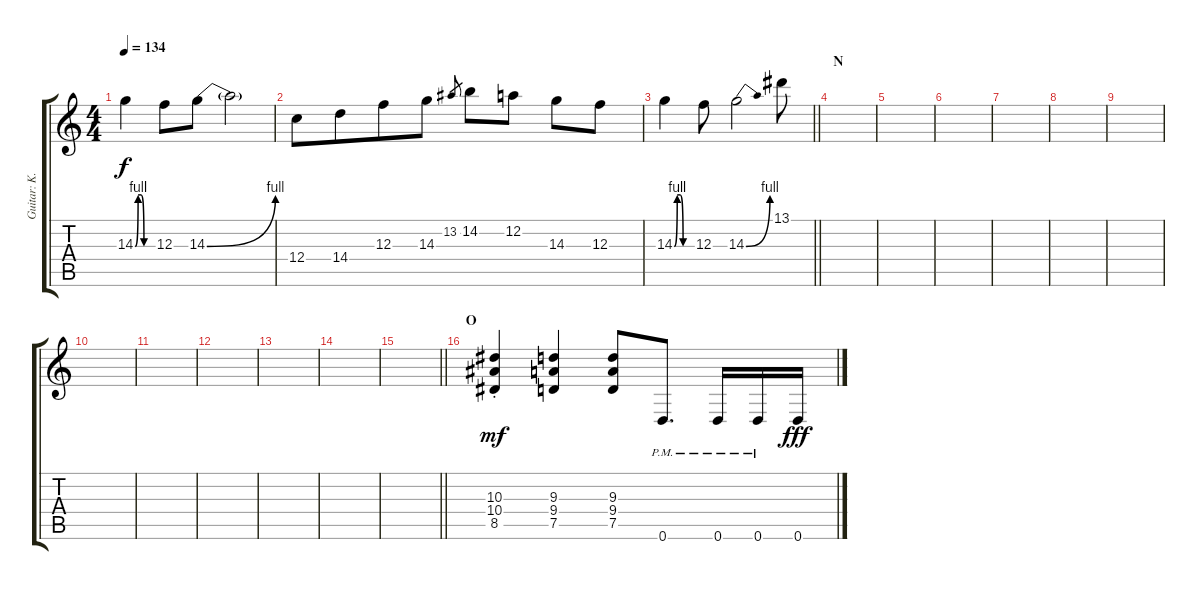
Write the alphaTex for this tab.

\track ("Guitar: K.K." "Guitar: K.") {instrument distortionguitar}
\staff {score tabs}
\tuning (D4 A3 F3 C3 G2 D2) {hide}
\ts (4 4)
\tempo 134
\clef g2
\ks c
14.3{be (custom 0 0 10 4 20 4 30 0 60 0)}.4{dy f} 12.3.8 14.3{be (bend 0 0 60 4)}.8 14.3{t}.2 |
12.4.8 14.4.8{beam merge} 12.3.8 14.3.8 13.2.8{gr} 14.2.8 12.2.8 14.3.8 12.3.8 |
\barLineRight lightlight
14.3{be (custom 0 0 10 4 20 4 30 0 60 0)}.4 12.3.8 14.3{be (bend 0 0 60 4)}.2 13.1.8 |
\section ("" "N")
|
|
|
|
|
|
|
|
|
|
|
\barLineRight lightlight
|
\section ("" "O")
(10.3{st} 10.4{st} 8.5{st}).4{dy mf} (9.3 9.4 7.5).4 (9.3 9.4 7.5).8 0.6{pm}.8{d} 0.6{pm}.16 0.6{pm}.16 0.6.16{dy fff}
